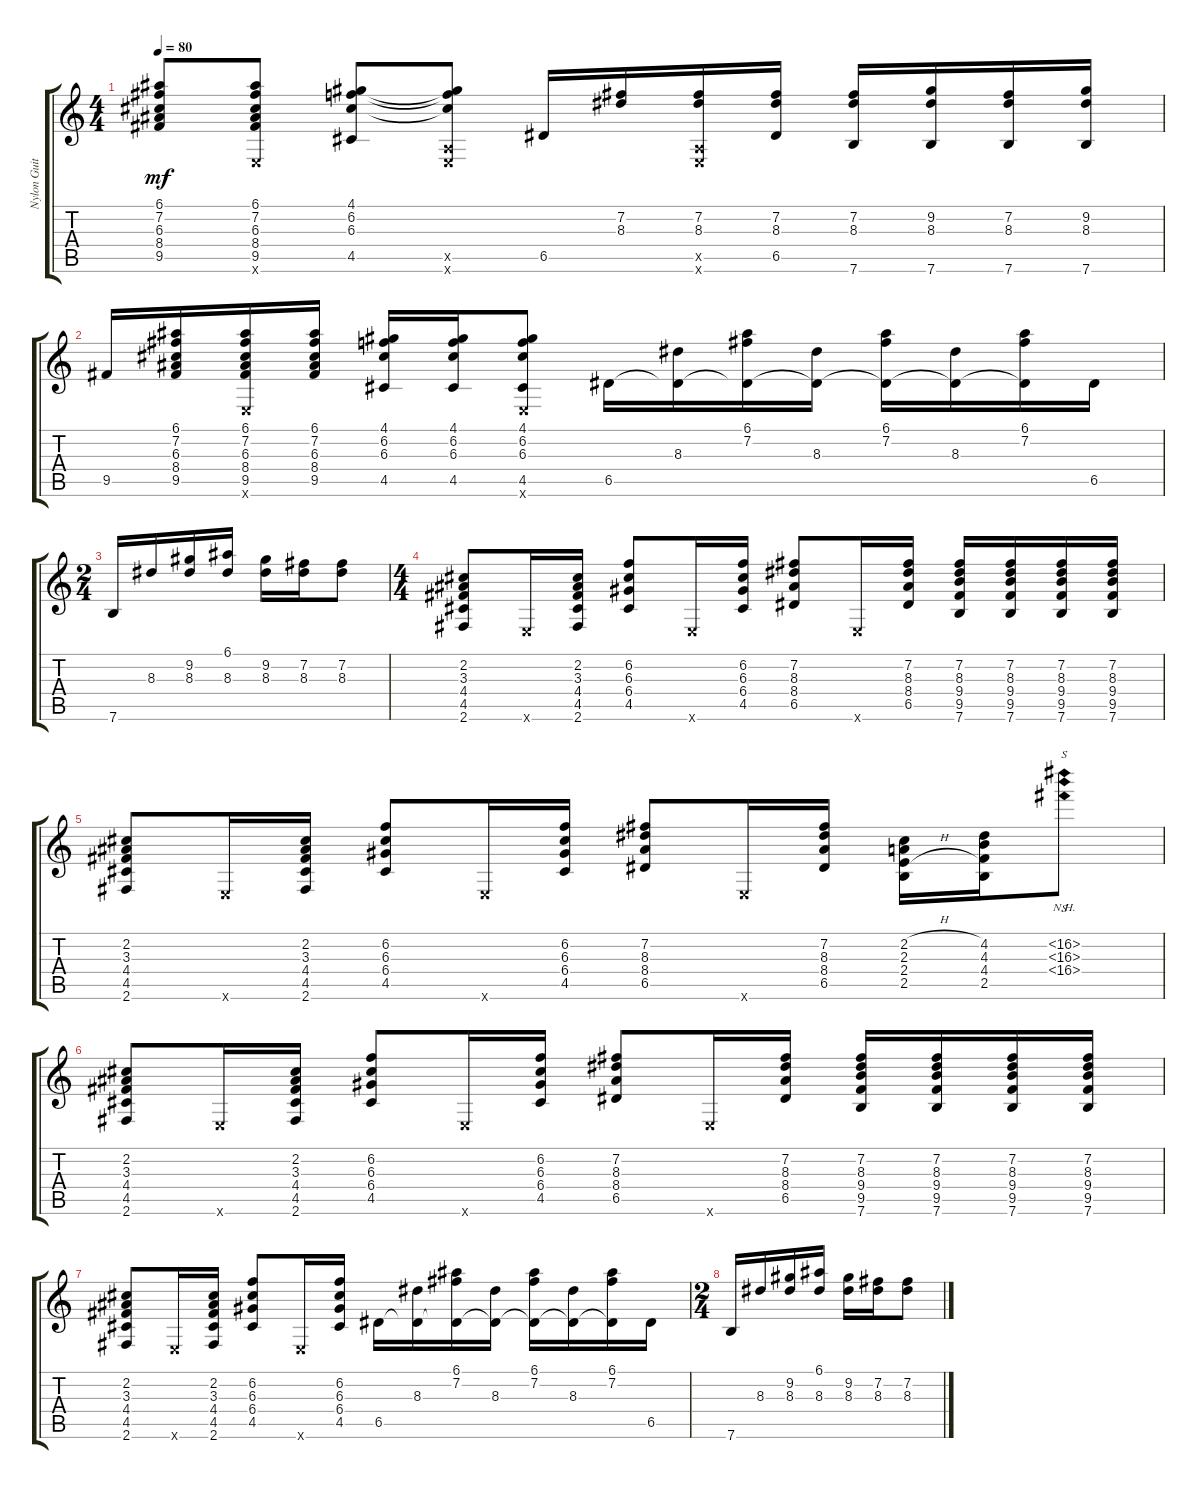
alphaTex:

\track ("Nylon Guitar" "Nylon Guit") {instrument acousticguitarnylon}
\staff {score tabs}
\tuning (E4 B3 G3 D3 A2 E2) {hide}
\ts (4 4)
\tempo 80
\clef g2
\ks c
(6.1 7.2 6.3 8.4 9.5).8{dy mf} (6.1 7.2 6.3 8.4 9.5 0.6{x}).8 (4.1 6.2 6.3 4.5).8 (4.1{t} 6.2{t} 6.3{t} 0.5{x} 0.6{x}).8 6.5.16 (7.2 8.3).16 (7.2 8.3 0.5{x} 0.6{x}).16 (7.2 8.3 6.5).16 (7.2 8.3 7.6).16 (9.2 8.3 7.6).16 (7.2 8.3 7.6).16 (9.2 8.3 7.6).16 |
9.5.16 (6.1 7.2 6.3 8.4 9.5).16 (6.1 7.2 6.3 8.4 9.5 0.6{x}).16 (6.1 7.2 6.3 8.4 9.5).16 (4.1 6.2 6.3 4.5).16 (4.1 6.2 6.3 4.5).16 (4.1 6.2 6.3 4.5 0.6{x}).8 6.5.16 (8.3 6.5{t}).16 (6.1 7.2 6.5{t}).16 (8.3 6.5{t}).16 (6.1 7.2 6.5{t}).16 (8.3 6.5{t}).16 (6.1 7.2 6.5{t}).16 6.5.16 |
\ts (2 4)
7.6.16 8.3.16 (9.2 8.3).16 (6.1 8.3).16 (9.2 8.3).16 (7.2 8.3).16 (7.2 8.3).8 |
\ts (4 4)
(2.2 3.3 4.4 4.5 2.6).8 0.6{x}.16 (2.2 3.3 4.4 4.5 2.6).16 (6.2 6.3 6.4 4.5).8 0.6{x}.16 (6.2 6.3 6.4 4.5).16 (7.2 8.3 8.4 6.5).8 0.6{x}.16 (7.2 8.3 8.4 6.5).16 (7.2 8.3 9.4 9.5 7.6).16 (7.2 8.3 9.4 9.5 7.6).16 (7.2 8.3 9.4 9.5 7.6).16 (7.2 8.3 9.4 9.5 7.6).16 |
(2.2 3.3 4.4 4.5 2.6).8 0.6{x}.16 (2.2 3.3 4.4 4.5 2.6).16 (6.2 6.3 6.4 4.5).8 0.6{x}.16 (6.2 6.3 6.4 4.5).16 (7.2 8.3 8.4 6.5).8 0.6{x}.16 (7.2 8.3 8.4 6.5).16 (2.2{h} 2.3{h} 2.4{h} 2.5).16 (4.2 4.3 4.4 2.5).16 (16.2{nh} 16.3{nh} 16.4{nh}).8{s} |
(2.2 3.3 4.4 4.5 2.6).8 0.6{x}.16 (2.2 3.3 4.4 4.5 2.6).16 (6.2 6.3 6.4 4.5).8 0.6{x}.16 (6.2 6.3 6.4 4.5).16 (7.2 8.3 8.4 6.5).8 0.6{x}.16 (7.2 8.3 8.4 6.5).16 (7.2 8.3 9.4 9.5 7.6).16 (7.2 8.3 9.4 9.5 7.6).16 (7.2 8.3 9.4 9.5 7.6).16 (7.2 8.3 9.4 9.5 7.6).16 |
(2.2 3.3 4.4 4.5 2.6).8 0.6{x}.16 (2.2 3.3 4.4 4.5 2.6).16 (6.2 6.3 6.4 4.5).8 0.6{x}.16 (6.2 6.3 6.4 4.5).16 6.5.16 (8.3 6.5{t}).16 (6.1 7.2 6.5{t}).16 (8.3 6.5{t}).16 (6.1 7.2 6.5{t}).16 (8.3 6.5{t}).16 (6.1 7.2 6.5{t}).16 6.5.16 |
\ts (2 4)
7.6.16 8.3.16 (9.2 8.3).16 (6.1 8.3).16 (9.2 8.3).16 (7.2 8.3).16 (7.2 8.3).8
